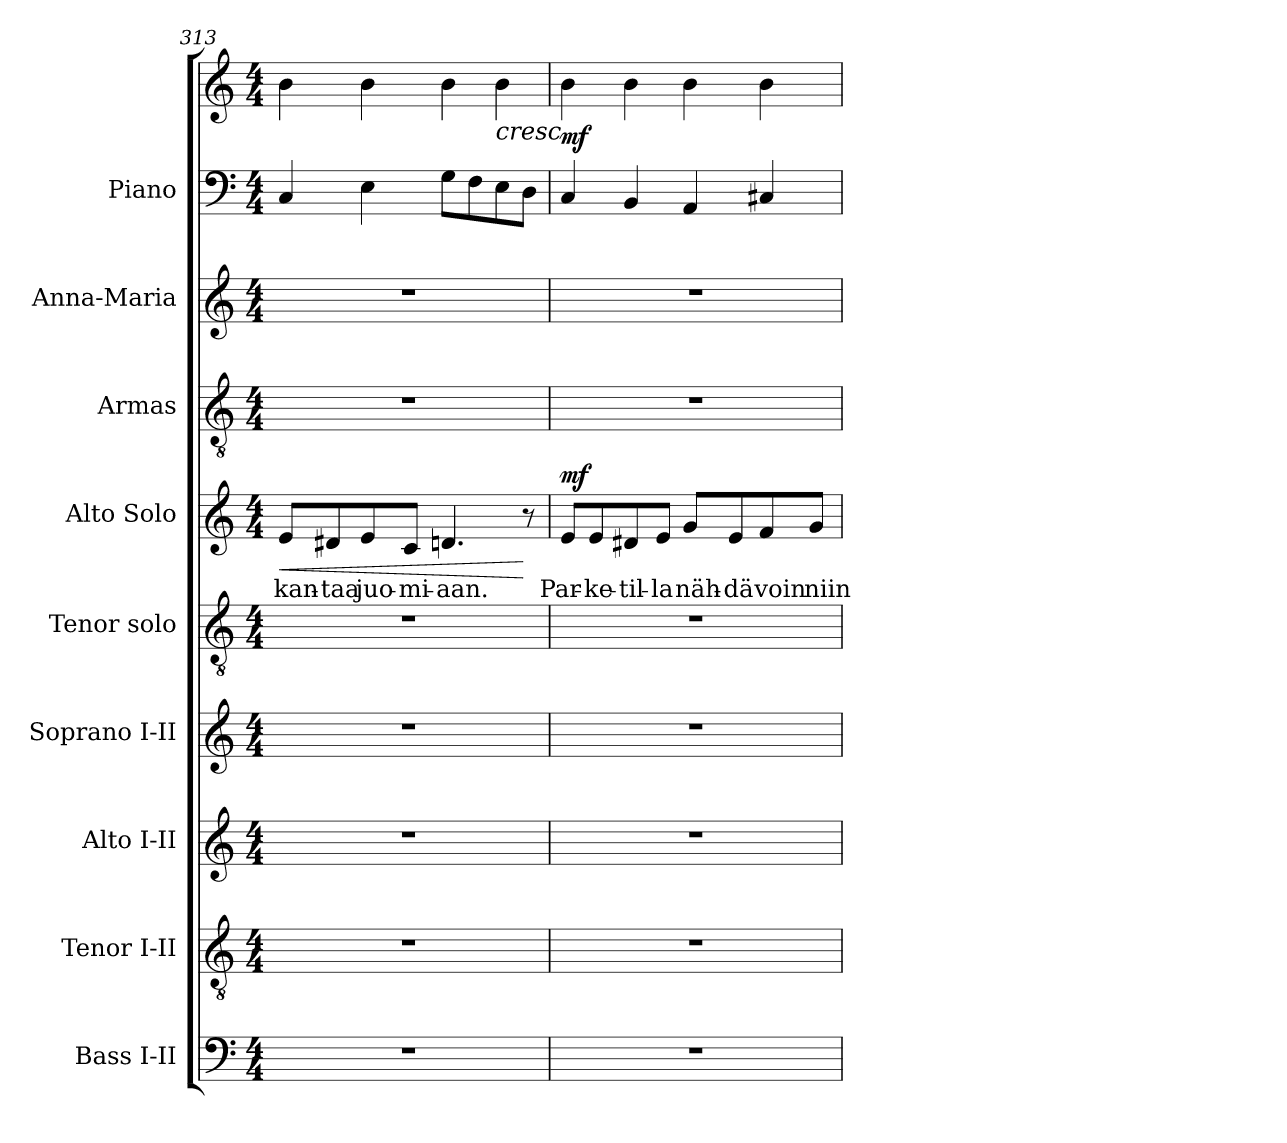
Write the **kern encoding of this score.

**kern	**kern	**kern	**kern	**kern	**kern	**text	**dynam	**kern	**kern	**kern	**kern	**dynam
*part9	*part8	*part7	*part6	*part5	*part4	*part4	*part4	*part3	*part2	*part1	*part1	*part1
*staff10	*staff9	*staff8	*staff7	*staff6	*staff5	*staff5	*staff5	*staff4	*staff3	*staff2	*staff1	*staff1/2
*I"Bass I-II	*I"Tenor I-II	*I"Alto I-II	*I"Soprano I-II	*I"Tenor solo	*I"Alto Solo	*	*	*I"Armas	*I"Anna-Maria	*I"Piano	*	*
*I'B.	*I'T.	*I'A.	*I'S.	*I'T. Solo	*I'A. Solo	*	*	*I'Armas	*I'A-M	*I'Pno.	*	*
!!LO:LB:g=z
*clefF4	*clefGv2	*clefG2	*clefG2	*clefGv2	*clefG2	*	*	*clefGv2	*clefG2	*clefF4	*clefG2	*
*	*ITrd7c12	*	*	*ITrd7c12	*	*	*	*ITrd7c12	*	*	*	*
*k[]	*k[]	*k[]	*k[]	*k[]	*k[]	*	*	*k[]	*k[]	*k[]	*k[]	*
*C:	*C:	*C:	*C:	*C:	*C:	*	*	*C:	*C:	*C:	*C:	*
*M4/4	*M4/4	*M4/4	*M4/4	*M4/4	*M4/4	*	*	*M4/4	*M4/4	*M4/4	*M4/4	*
=313	=313	=313	=313	=313	=313	=313	=313	=313	=313	=313	=313	=313
!	!	!	!	!	!	!LO:LY:b:color=#000000	!LO:HP:b	!	!	!	!	!
1r	1r	1r	1r	1r	8ei/L	kan-	<	1r	1r	4Ci/	4bi	.
!	!	!	!	!	!	!LO:LY:b:color=#000000	!	!	!	!	!	!
.	.	.	.	.	8d#Xi/	-taa	.	.	.	.	.	.
!	!	!	!	!	!	!LO:LY:b:color=#000000	!	!	!	!	!	!
.	.	.	.	.	8ei/	juo-	.	.	.	4Ei\	4bi	[
!	!	!	!	!	!	!LO:LY:b:color=#000000	!	!	!	!	!	!
.	.	.	.	.	8ci/J	-mi-	.	.	.	.	.	.
!	!	!	!	!	!	!LO:LY:b:color=#000000	!	!	!	!	!	!
.	.	.	.	.	4.dni/	-aan.	.	.	.	8Gi\L	4bi	.
.	.	.	.	.	.	.	.	.	.	8Fi\	.	.
!	!	!	!	!	!	!	!	!	!	!	!	!LO:HP:b
.	.	.	.	.	.	.	.	.	.	8Ei\	4bi	<
.	.	.	.	.	8r	.	[	.	.	8Di\J	.	.
=314	=314	=314	=314	=314	=314	=314	=314	=314	=314	=314	=314	=314
!	!	!	!	!	!	!LO:LY:b:color=#000000	!	!	!	!	!	!
1r	1r	1r	1r	1r	8ei/L	Par-	mf	1r	1r	4Ci/	4bi	mf
!	!	!	!	!	!	!LO:LY:b:color=#000000	!	!	!	!	!	!
.	.	.	.	.	8ei/	-ke-	.	.	.	.	.	.
!	!	!	!	!	!	!LO:LY:b:color=#000000	!	!	!	!	!	!
.	.	.	.	.	8d#Xi/	-til-	.	.	.	4BBi/	4bi	.
!	!	!	!	!	!	!LO:LY:b:color=#000000	!	!	!	!	!	!
.	.	.	.	.	8ei/J	-la	.	.	.	.	.	.
!	!	!	!	!	!	!LO:LY:b:color=#000000	!	!	!	!	!	!
.	.	.	.	.	8gi/L	näh-	.	.	.	4AAi/	4bi	.
!	!	!	!	!	!	!LO:LY:b:color=#000000	!	!	!	!	!	!
.	.	.	.	.	8ei/	-dä	.	.	.	.	.	.
!	!	!	!	!	!	!LO:LY:b:color=#000000	!	!	!	!	!	!
.	.	.	.	.	8fi/	voin	.	.	.	4C#Xi/	4bi	.
!	!	!	!	!	!	!LO:LY:b:color=#000000	!	!	!	!	!	!
.	.	.	.	.	8gi/J	niin	.	.	.	.	.	.
=	=	=	=	=	=	=	=	=	=	=	=	=
*-	*-	*-	*-	*-	*-	*-	*-	*-	*-	*-	*-	*-
